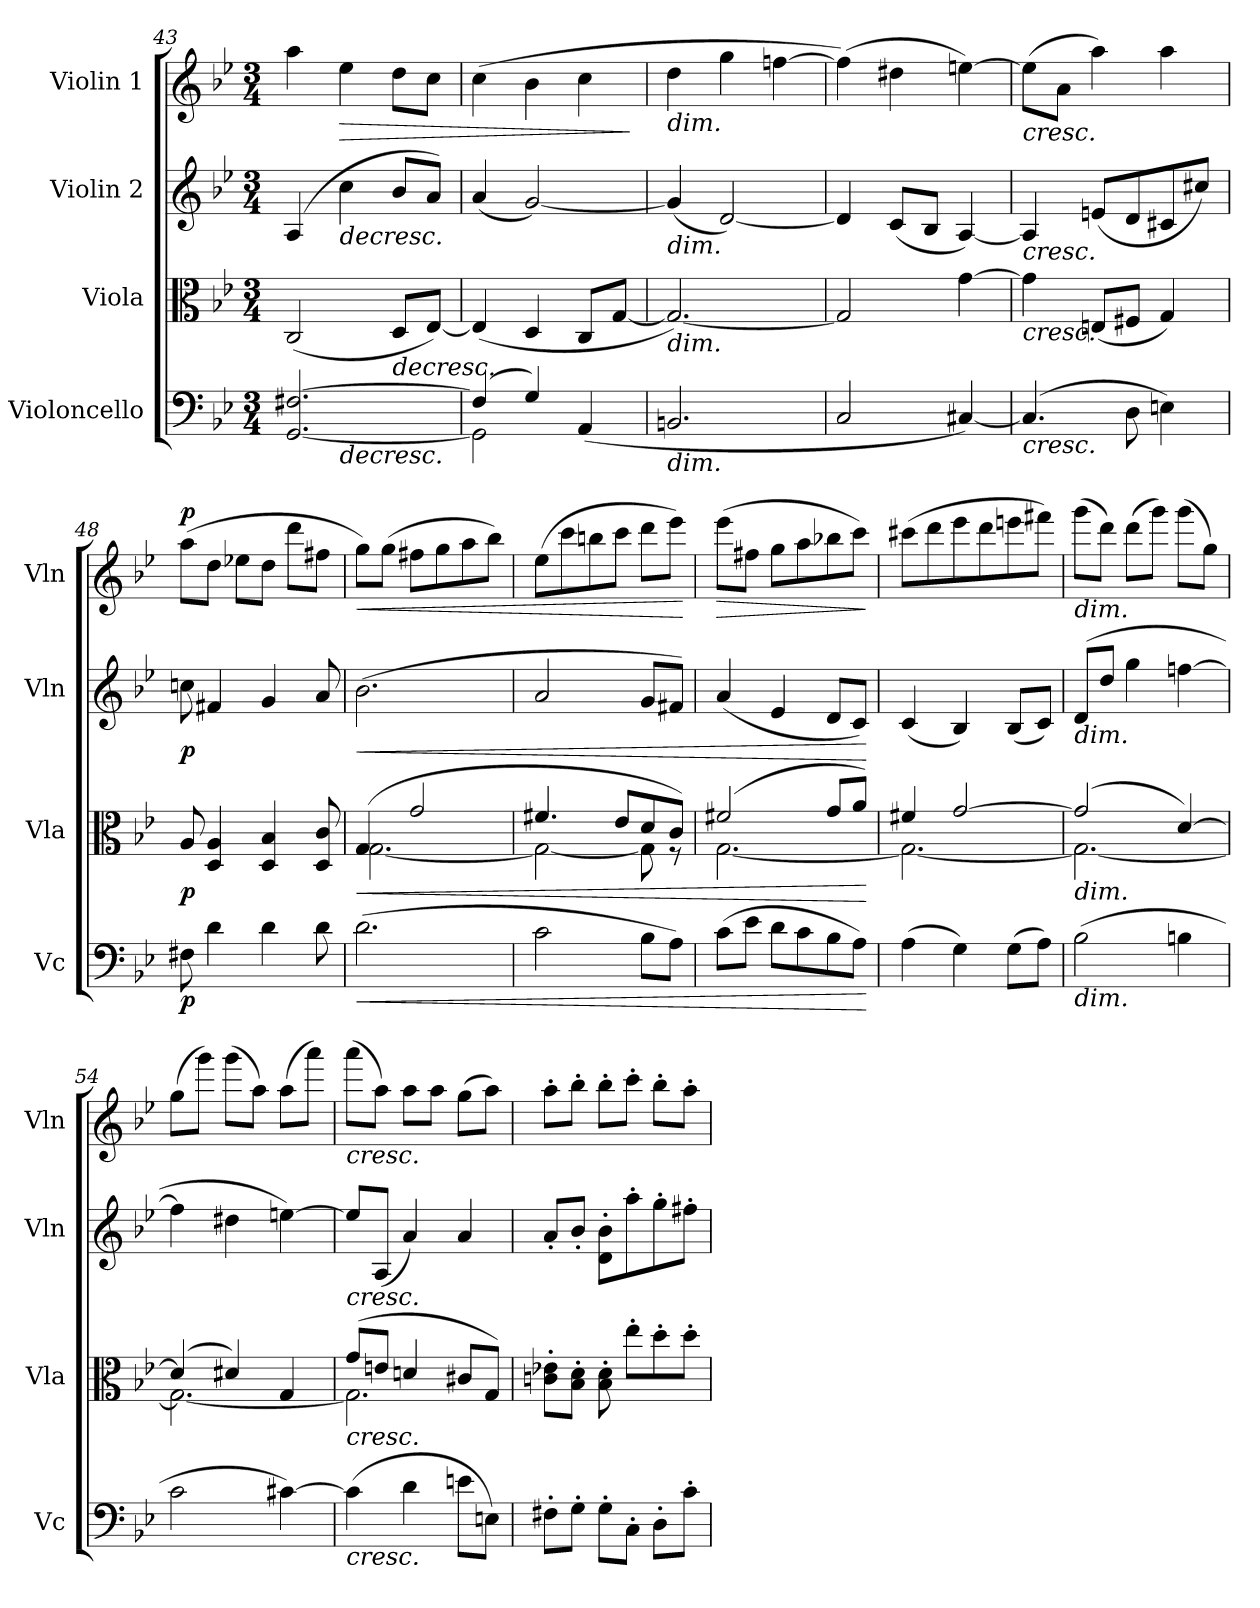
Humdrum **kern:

**kern	**dynam	**kern	**dynam	**kern	**dynam	**kern	**dynam
*part4	*part4	*part3	*part3	*part2	*part2	*part1	*part1
*staff4	*staff4	*staff3	*staff3	*staff2	*staff2	*staff1	*staff1
*I"Violoncello	*	*I"Viola	*	*I"Violin 2	*	*I"Violin 1	*
*I'Vc	*	*I'Vla	*	*I'Vln	*	*I'Vln	*
*clefF4	*	*clefC3	*	*clefG2	*	*clefG2	*
*k[b-e-]	*	*k[b-e-]	*	*k[b-e-]	*	*k[b-e-]	*
*M3/4	*	*M3/4	*	*M3/4	*	*M3/4	*
=43	=43	=43	=43	=43	=43	=43	=43
*^	*	*	*	*	*	*	*
[<2.GG/ [2.F#X/	4ryy	.	(2C/	.	(<4A/	.	4aa\	.
!	!	!LO:HP:b	!	!	!	!LO:HP:b	!	!LO:HP:b
.	4ryy	>	.	.	4cc\	>	4ee-\	>
!	!	!	!	!LO:HP:b	!	!	!	!
.	4ryy	.	8D/L	>	8b-/L	.	8dd\L	.
.	.	.	[8E-/J)	.	8a/J)	.	8cc\J	.
=44	=44	=44	=44	=44	=44	=44	=44	=44
(4F#/]	2GG\]	.	(4E-/]	.	(4a/	.	(4cc\	.
4G/)	.	.	4D/	.	[2g/)	.	4b-\	.
(4AA/	4ryy	.	8C/L	.	.	.	4cc\	.
.	.	.	[8G/J	.	.	.	.	.
*v	*v	*	*	*	*	*	*	*
.	.	.	.	.	.	.	]
=45	=45	=45	=45	=45	=45	=45	=45
!	!	!	!	!	!	!LO:TX:b:i:t=dim.	!
!	!	!	!	!LO:TX:b:i:t=dim.	!	!	!
!	!	!LO:TX:b:i:t=dim.	!	!	!	!	!
!LO:TX:b:i:t=dim.	!	!	!	!	!	!	!
2.BBn/	.	2.G/_)	.	(4g/]	.	4dd\	.
.	.	.	.	[2d/)	.	4gg\	.
.	.	.	.	.	.	[4ffn\	.
=46	=46	=46	=46	=46	=46	=46	=46
2C/	.	2G/]	.	4d/]	.	(4ff\])	.
.	.	.	.	(8c/L	.	4dd#X\	.
.	.	.	.	8B-/J	.	.	.
[4C#X/)	.	[4g\	.	[4A/)	.	[4een\)	.
=47	=47	=47	=47	=47	=47	=47	=47
!	!	!	!	!	!	!LO:TX:b:i:t=cresc.	!
!	!	!	!	!LO:TX:b:i:t=cresc.	!	!	!
!	!	!LO:TX:b:i:t=cresc.	!	!	!	!	!
!LO:TX:b:i:t=cresc.	!	!	!	!	!	!	!
(4.C#/]	.	4g\]	.	4A/]	.	(8ee\L]	.
.	.	.	.	.	.	8a\J	.
.	.	(8En/L	.	(8en/L	.	4aa\)	.
8D\	.	8F#X/J	.	8d/	.	.	.
4En\)	.	4G/)	.	8c#X/	.	4aa\	.
.	.	.	.	8cc#X/J)	.	.	.
=48	=48	=48	=48	=48	=48	=48	=48
!	!LO:DY:b	!	!LO:DY:b	!	!LO:DY:b	!	!LO:DY:a
8F#X\	p	8A/	p	8ccn\	p	(8aa\L	p
4d\	.	4D/ 4A/	.	4f#X/	.	8dd\J	.
.	.	.	.	.	.	8ee-X\L	.
4d\	.	4D/ 4B-/	.	4g/	.	8dd\J	.
.	.	.	.	.	.	8ddd\L	.
8d\	.	8D/ 8c/	.	8a/	.	8ff#X\J	.
=49	=49	=49	=49	=49	=49	=49	=49
!	!LO:HP:b	!	!LO:HP:b	!	!LO:HP:b	!	!LO:HP:b
*	*	*^	*	*	*	*	*
(2.d\	<	(4G/	[2.G\	<	(2.b-\	<	8gg\L)	<
.	.	.	.	.	.	.	(8gg\J	.
.	.	2g/	.	.	.	.	8ff#X\L	.
.	.	.	.	.	.	.	8gg\	.
.	.	.	.	.	.	.	8aa\	.
.	.	.	.	.	.	.	8bb-\J)	.
!!LO:LB:g=z
=50	=50	=50	=50	=50	=50	=50	=50	=50
2c\	.	4.f#X/	2G\_	.	2a/	.	(8ee-\L	.
.	.	.	.	.	.	.	8ccc\	.
.	.	.	.	.	.	.	8bbn\	.
.	.	8e-/L	.	.	.	.	8ccc\J	.
8B-\L	.	8d/	8G\]	.	8g/L	.	8ddd\L	.
8A\J)	.	8c/J)	8r	.	8f#X/J)	.	8eee-\J)	.
*	*	*v	*v	*	*	*	*	*
.	]	.	]	.	]	.	[
=51	=51	=51	=51	=51	=51	=51	=51
*	*	*^	*	*	*	*	*
!	!	!	!	!	!	!	!	!LO:HP:b
(8c\L	.	(2f#X/	[2.G\	.	(4a/	.	(8eee-\L	>
8e-\J	.	.	.	.	.	.	8ff#X\J	.
8d\L	.	.	.	.	4e-/	.	8gg\L	.
8c\	.	.	.	.	.	.	8aa\	.
8B-\	.	8g/L	.	.	8d/L	.	8bb-X\	.
8A\J)	.	8a/J)	.	.	8c/J)	.	8ccc\J)	.
*	*	*v	*v	*	*	*	*	*
.	[	.	[	.	[	.	]
=52	=52	=52	=52	=52	=52	=52	=52
*	*	*^	*	*	*	*	*
(4A\	.	4f#X/	2.G\_	.	(4c/	.	(8ccc#X\L	.
.	.	.	.	.	.	.	8ddd\	.
4G\)	.	[2g/	.	.	4B-/)	.	8eee-\	.
.	.	.	.	.	.	.	8ddd\	.
(8G\L	.	.	.	.	(8B-/L	.	8eeen\	.
8A\J)	.	.	.	.	8c/J)	.	8fff#X\J)	.
=53	=53	=53	=53	=53	=53	=53	=53	=53
!	!	!	!	!	!	!	!LO:TX:b:i:t=dim.	!
!	!	!	!	!	!LO:TX:b:i:t=dim.	!	!	!
!	!	!LO:TX:b:i:t=dim.	!	!	!	!	!	!
!LO:TX:b:i:t=dim.	!	!	!	!	!	!	!	!
(2B-\	.	(2g/]	2.G\_	.	(8d/L	.	(8ggg\L	.
.	.	.	.	.	8dd/J	.	8ddd\J)	.
.	.	.	.	.	4gg\	.	(8ddd\L	.
.	.	.	.	.	.	.	8ggg\J)	.
4Bn\	.	[4d/)	.	.	[4ffn\	.	(8ggg\L	.
.	.	.	.	.	.	.	8gg\J)	.
=54	=54	=54	=54	=54	=54	=54	=54	=54
2c\	.	(4d/]	2.G\_	.	4ff\]	.	(8gg\L	.
.	.	.	.	.	.	.	8ggg\J)	.
.	.	4d#X/)	.	.	4dd#X\	.	(8ggg\L	.
.	.	.	.	.	.	.	8aa\J)	.
[4c#X\)	.	4G/	.	.	[4een\)	.	(8aa\L	.
.	.	.	.	.	.	.	8aaa\J)	.
=55	=55	=55	=55	=55	=55	=55	=55	=55
!	!	!	!	!	!	!	!LO:TX:b:i:t=cresc.	!
!	!	!	!	!	!LO:TX:b:i:t=cresc.	!	!	!
!	!	!LO:TX:b:i:t=cresc.	!	!	!	!	!	!
!LO:TX:b:i:t=cresc.	!	!	!	!	!	!	!	!
(4c#\]	.	(8g/L	2.G\]	.	8ee/L]	.	(8aaa\L	.
.	.	8en/J	.	.	(8A/J	.	8aa\J)	.
4d\	.	4dn/	.	.	4a/)	.	8aa\L	.
.	.	.	.	.	.	.	8aa\J	.
8en\L	.	8c#X/L	.	.	4a/	.	(8gg\L	.
8En\J)	.	8G/J)	.	.	.	.	8aa\J)	.
*	*	*v	*v	*	*	*	*	*
=56	=56	=56	=56	=56	=56	=56	=56
8F#X'\L	.	8cn\' 8e-X\'L	.	8a'/L	.	8aa'\L	.
8G'\J	.	8B-\' 8d\'J	.	8b-'/J	.	8bb-'\J	.
8G'\L	.	8B-\' 8d\'	.	8d\' 8b-\'L	.	8bb-'\L	.
8C'\J	.	8ee-'\L	.	8aa'\	.	8ccc'\J	.
8D'\L	.	8dd'\	.	8gg'\	.	8bb-'\L	.
8c'\J	.	8dd'\J	.	8ff#X'\J	.	8aa'\J	.
=	=	=	=	=	=	=	=
*-	*-	*-	*-	*-	*-	*-	*-
